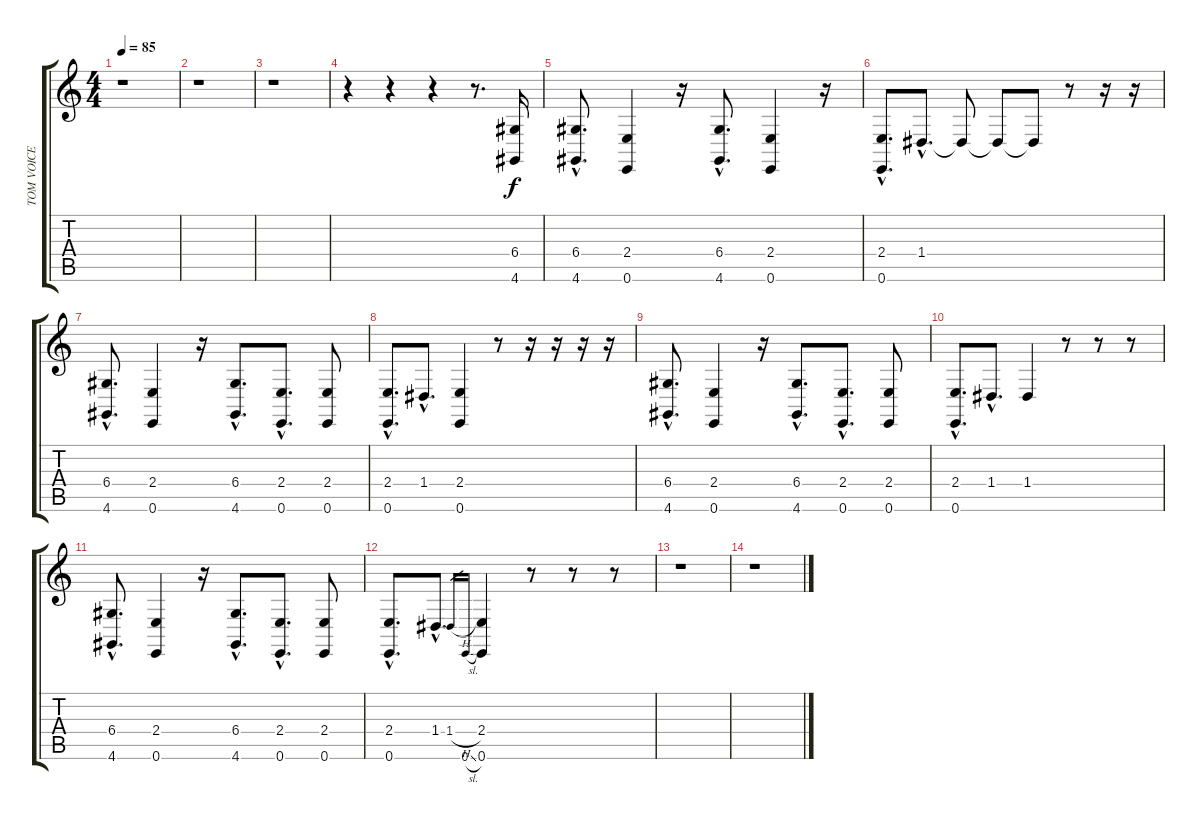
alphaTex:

\track ("TOM VOICE - TABBED BY PETER B." "TOM VOICE ") {instrument lead2sawtooth}
\staff {score tabs}
\tuning (E4 B3 G3 D3 A2 E2) {hide}
\ts (4 4)
\tempo 85
\clef g2
\ks c
r.1{dy f} |
r.1 |
r.1 |
r.4 r.4 r.4 r.8{d} (6.4 4.6).16 |
(6.4{hac} 4.6{hac}).8{d} (2.4 0.6).4 r.16 (6.4{hac} 4.6{hac}).8{d} (2.4 0.6).4 r.16 |
(2.4{hac} 0.6{hac}).8{d} 1.4{hac}.8{d} 1.4{t}.8 1.4{t}.8 1.4{t}.8 r.8 r.16 r.16 |
(6.4{hac} 4.6{hac}).8{d} (2.4 0.6).4 r.16 (6.4{hac} 4.6{hac}).8{d} (2.4{hac} 0.6{hac}).8{d} (2.4 0.6).8 |
(2.4{hac} 0.6{hac}).8{d} 1.4{hac}.8{d} (2.4 0.6).4 r.8 r.16 r.16 r.16 r.16 |
(6.4{hac} 4.6{hac}).8{d} (2.4 0.6).4 r.16 (6.4{hac} 4.6{hac}).8{d} (2.4{hac} 0.6{hac}).8{d} (2.4 0.6).8 |
(2.4{hac} 0.6{hac}).8{d} 1.4{hac}.8{d} 1.4.4 r.8 r.8 r.8 |
(6.4{hac} 4.6{hac}).8{d} (2.4 0.6).4 r.16 (6.4{hac} 4.6{hac}).8{d} (2.4{hac} 0.6{hac}).8{d} (2.4 0.6).8 |
(2.4{hac} 0.6{hac}).8{d} 1.4{hac}.8{d} 1.4{h}.16{gr} 0.6{sl}.16{gr} (2.4 0.6).4 r.8 r.8 r.8 |
r.1 |
r.1
